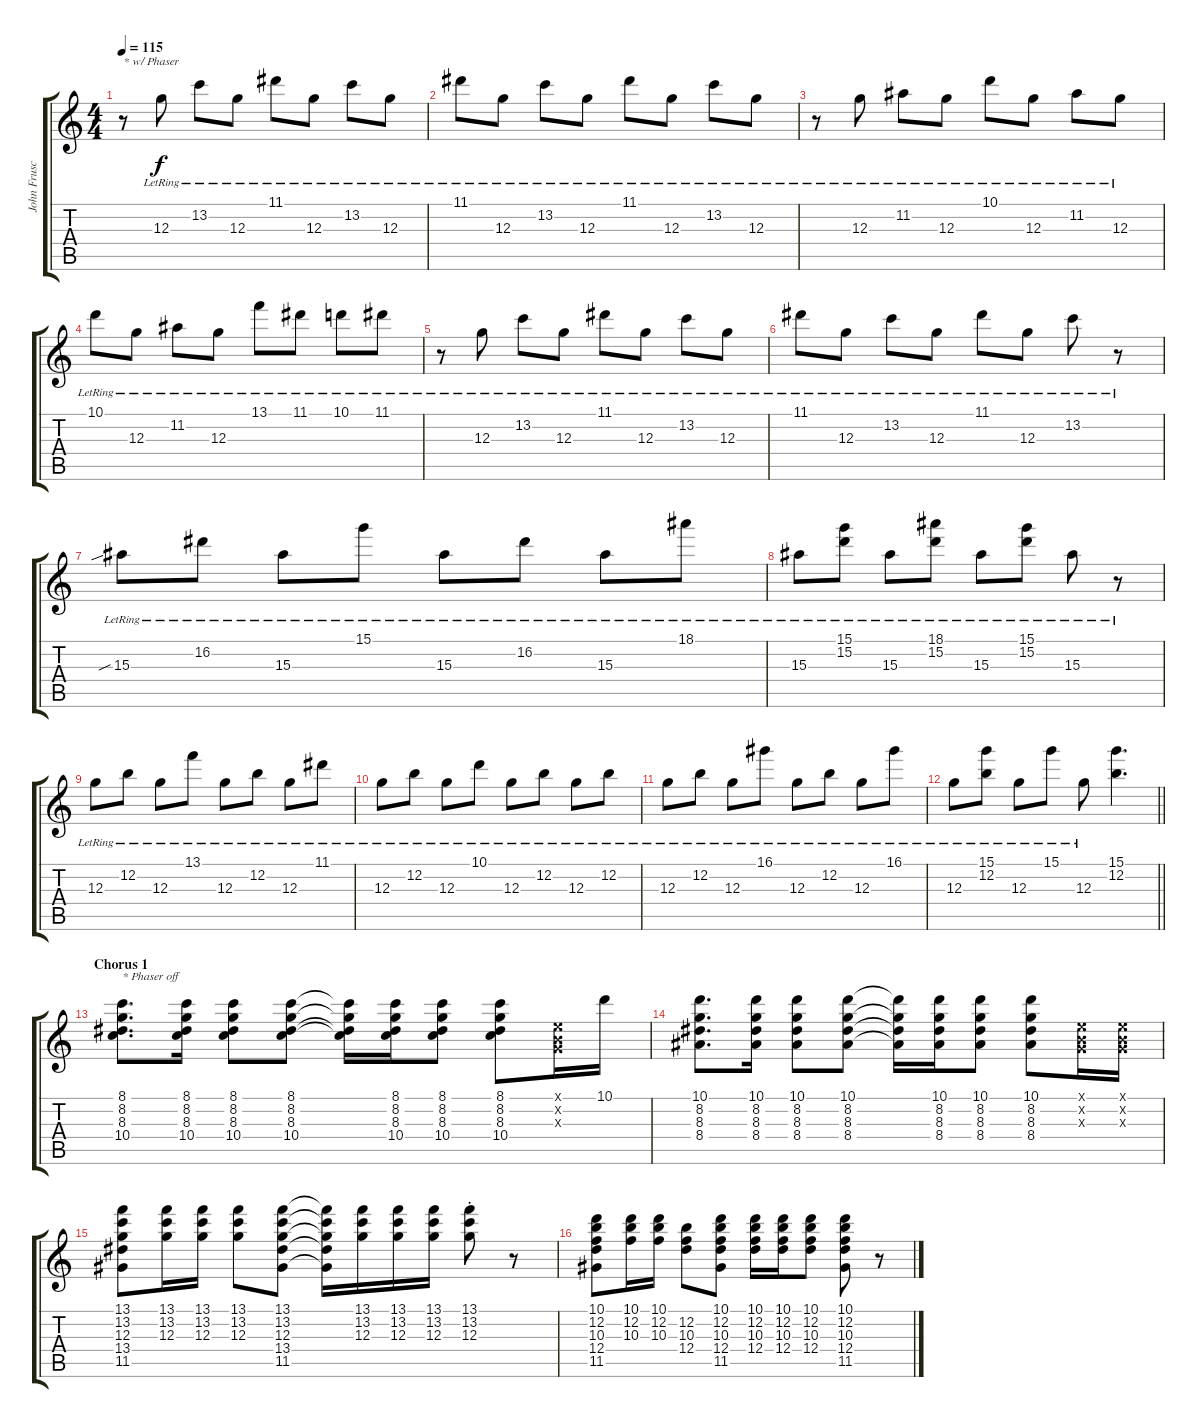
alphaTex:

\track ("John Frusciante | Gtr. 1" "John Frusc") {instrument electricguitarclean}
\staff {score tabs}
\tuning (E4 B3 G3 D3 A2 E2) {hide}
\ts (4 4)
\tempo 115
\clef g2
\ks c
r.8{txt "* w/ Phaser" dy f instrument electricguitarclean} 12.3{lr}.8 13.2{lr}.8 12.3{lr}.8 11.1{lr}.8 12.3{lr}.8 13.2{lr}.8 12.3{lr}.8 |
11.1{lr}.8 12.3{lr}.8 13.2{lr}.8 12.3{lr}.8 11.1{lr}.8 12.3{lr}.8 13.2{lr}.8 12.3{lr}.8 |
r.8 12.3{lr}.8 11.2{lr}.8 12.3{lr}.8 10.1{lr}.8 12.3{lr}.8 11.2{lr}.8 12.3{lr}.8 |
10.1{lr}.8 12.3{lr}.8 11.2{lr}.8 12.3{lr}.8 13.1{lr}.8 11.1{lr}.8 10.1{lr}.8 11.1{lr}.8 |
r.8 12.3{lr}.8 13.2{lr}.8 12.3{lr}.8 11.1{lr}.8 12.3{lr}.8 13.2{lr}.8 12.3{lr}.8 |
11.1{lr}.8 12.3{lr}.8 13.2{lr}.8 12.3{lr}.8 11.1{lr}.8 12.3{lr}.8 13.2{lr}.8 r.8 |
15.3{sib lr}.8 16.2{lr}.8 15.3{lr}.8 15.1{lr}.8 15.3{lr}.8 16.2{lr}.8 15.3{lr}.8 18.1{lr}.8 |
15.3{lr}.8 (15.1{lr} 15.2{lr}).8 15.3{lr}.8 (18.1{lr} 15.2{lr}).8 15.3{lr}.8 (15.1{lr} 15.2{lr}).8 15.3{lr}.8 r.8 |
12.3{lr}.8 12.2{lr}.8 12.3{lr}.8 13.1{lr}.8 12.3{lr}.8 12.2{lr}.8 12.3{lr}.8 11.1{lr}.8 |
12.3{lr}.8 12.2{lr}.8 12.3{lr}.8 10.1{lr}.8 12.3{lr}.8 12.2{lr}.8 12.3{lr}.8 12.2{lr}.8 |
12.3{lr}.8 12.2{lr}.8 12.3{lr}.8 16.1{lr}.8 12.3{lr}.8 12.2{lr}.8 12.3{lr}.8 16.1{lr}.8 |
\barLineRight lightlight
12.3{lr}.8 (15.1{lr} 12.2{lr}).8 12.3{lr}.8 15.1{lr}.8 12.3{lr}.8 (15.1 12.2).4{d} |
\section ("" "Chorus 1")
(8.1 8.2 8.3 10.4).8{d txt "* Phaser off" instrument electricguitarclean} (8.1 8.2 8.3 10.4).16 (8.1 8.2 8.3 10.4).8 (8.1 8.2 8.3 10.4).8 (8.1{t} 8.2{t} 8.3{t} 10.4{t}).16 (8.1 8.2 8.3 10.4).16 (8.1 8.2 8.3 10.4).8 (8.1 8.2 8.3 10.4).8 (0.1{x} 0.2{x} 0.3{x}).16 10.1.16 |
(10.1 8.2 8.3 8.4).8{d} (10.1 8.2 8.3 8.4).16 (10.1 8.2 8.3 8.4).8 (10.1 8.2 8.3 8.4).8 (10.1{t} 8.2{t} 8.3{t} 8.4{t}).16 (10.1 8.2 8.3 8.4).16 (10.1 8.2 8.3 8.4).8 (10.1 8.2 8.3 8.4).8 (0.1{x} 0.2{x} 0.3{x}).16 (0.1{x} 0.2{x} 0.3{x}).16 |
(13.1 13.2 12.3 13.4 11.5).8 (13.1 13.2 12.3).16 (13.1 13.2 12.3).16 (13.1 13.2 12.3).8 (13.1 13.2 12.3 13.4 11.5).8 (13.1{t} 13.2{t} 12.3{t} 13.4{t} 11.5{t}).16 (13.1 13.2 12.3).16 (13.1 13.2 12.3).16 (13.1 13.2 12.3).16 (13.1{st} 13.2{st} 12.3{st}).8 r.8 |
(10.1 12.2 10.3 12.4 11.5).8 (10.1 12.2 10.3).16 (10.1 12.2 10.3).16 (12.2 10.3 12.4).8 (10.1 12.2 10.3 12.4 11.5).8 (10.1 12.2 10.3 12.4).16 (10.1 12.2 10.3 12.4).16 (10.1 12.2 10.3 12.4).8 (10.1 12.2 10.3 12.4 11.5).8 r.8
